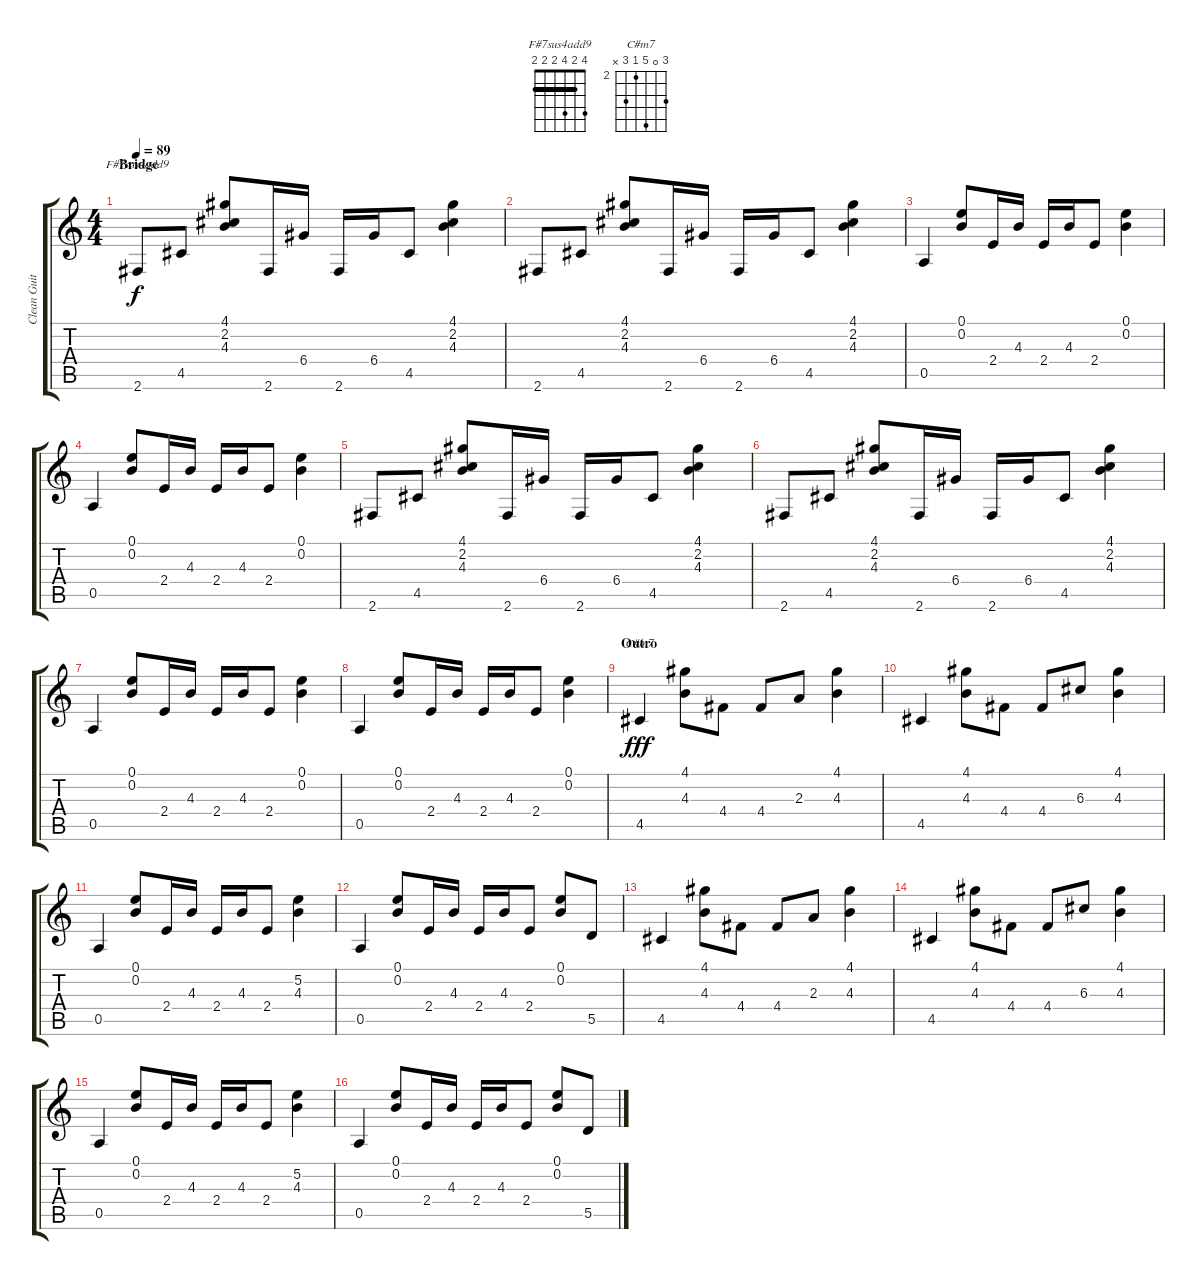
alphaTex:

\track ("Clean Guitar" "Clean Guit") {instrument electricguitarclean}
\staff {score tabs}
\tuning (E4 B3 G3 D3 A2 E2) {hide}
\chord ("F#7sus4add9" 4 2 4 2 2 2) {barre 2}
\chord ("C#m7" 4 0 6 2 4 x) {firstfret 2}
\ts (4 4)
\section ("" "Bridge")
\tempo 89
\clef g2
\ks c
2.6.8{ch "F#7sus4add9" dy f} 4.5.8 (4.1 2.2 4.3).8 2.6.16 6.4.16 2.6.16 6.4.16 4.5.8 (4.1 2.2 4.3).4 |
2.6.8 4.5.8 (4.1 2.2 4.3).8 2.6.16 6.4.16 2.6.16 6.4.16 4.5.8 (4.1 2.2 4.3).4 |
0.5.4 (0.1 0.2).8 2.4.16 4.3.16 2.4.16 4.3.16 2.4.8 (0.1 0.2).4 |
0.5.4 (0.1 0.2).8 2.4.16 4.3.16 2.4.16 4.3.16 2.4.8 (0.1 0.2).4 |
2.6.8 4.5.8 (4.1 2.2 4.3).8 2.6.16 6.4.16 2.6.16 6.4.16 4.5.8 (4.1 2.2 4.3).4 |
2.6.8 4.5.8 (4.1 2.2 4.3).8 2.6.16 6.4.16 2.6.16 6.4.16 4.5.8 (4.1 2.2 4.3).4 |
0.5.4 (0.1 0.2).8 2.4.16 4.3.16 2.4.16 4.3.16 2.4.8 (0.1 0.2).4 |
0.5.4 (0.1 0.2).8 2.4.16 4.3.16 2.4.16 4.3.16 2.4.8 (0.1 0.2).4 |
\section ("" "Outro")
4.5.4{ch "C#m7" dy fff} (4.1 4.3).8 4.4.8 4.4.8 2.3.8 (4.1 4.3).4 |
4.5.4 (4.1 4.3).8 4.4.8 4.4.8 6.3.8 (4.1 4.3).4 |
0.5.4 (0.1 0.2).8 2.4.16 4.3.16 2.4.16 4.3.16 2.4.8 (5.2 4.3).4 |
0.5.4 (0.1 0.2).8 2.4.16 4.3.16 2.4.16 4.3.16 2.4.8 (0.1 0.2).8 5.5.8 |
4.5.4 (4.1 4.3).8 4.4.8 4.4.8 2.3.8 (4.1 4.3).4 |
4.5.4 (4.1 4.3).8 4.4.8 4.4.8 6.3.8 (4.1 4.3).4 |
0.5.4 (0.1 0.2).8 2.4.16 4.3.16 2.4.16 4.3.16 2.4.8 (5.2 4.3).4 |
0.5.4 (0.1 0.2).8 2.4.16 4.3.16 2.4.16 4.3.16 2.4.8 (0.1 0.2).8 5.5.8
